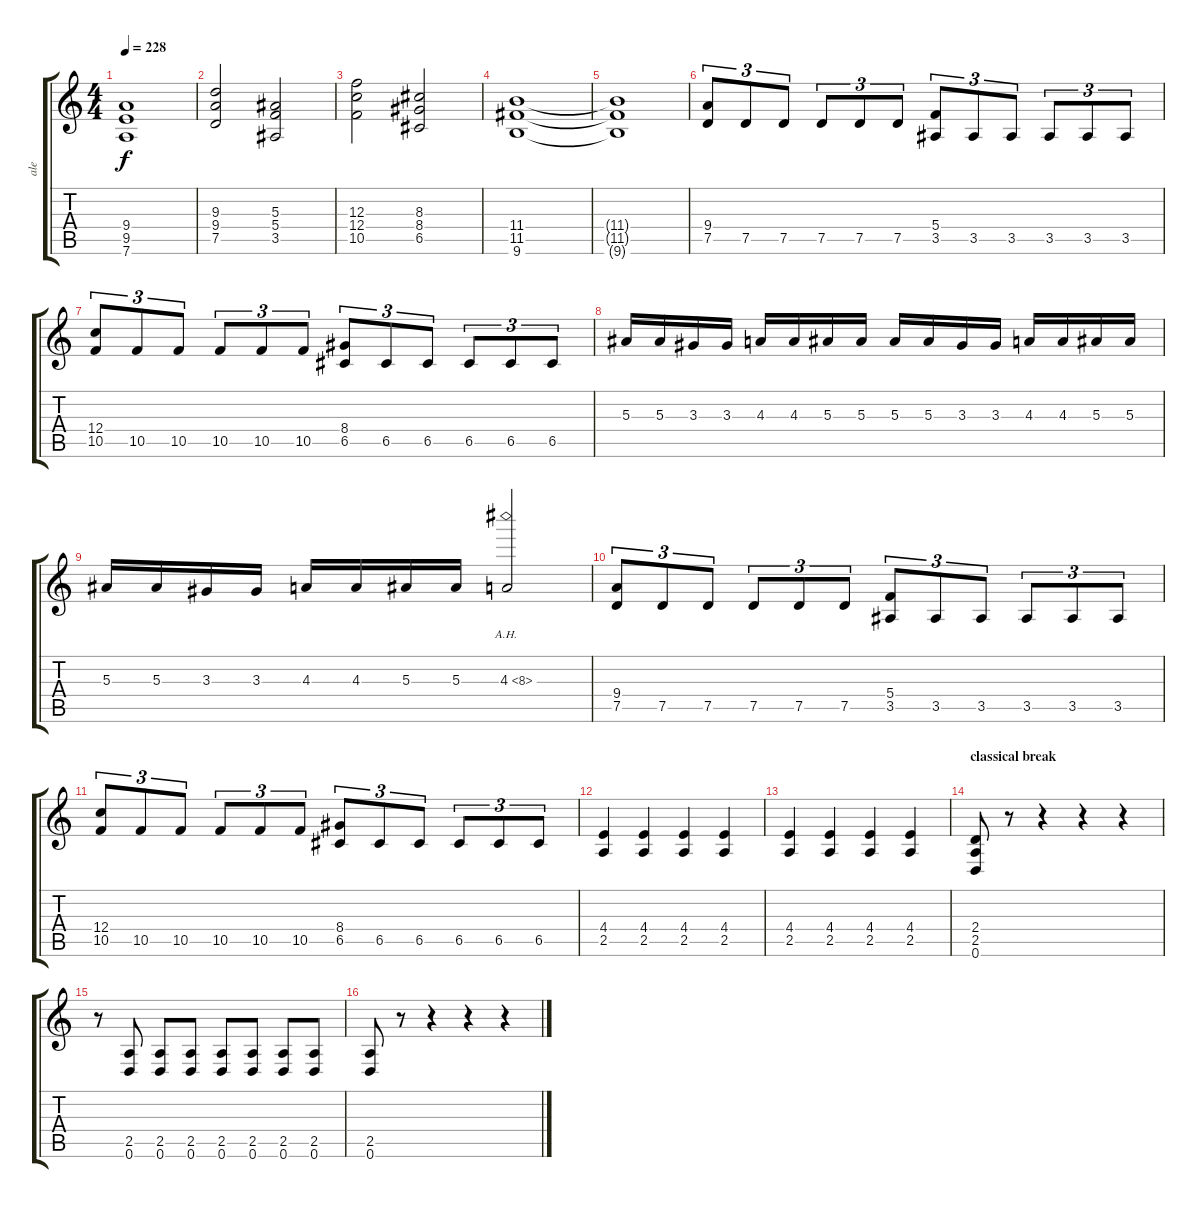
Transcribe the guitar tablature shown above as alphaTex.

\track ("ale" "ale") {instrument overdrivenguitar}
\staff {score tabs}
\tuning (D4 A3 F3 C3 G2 D2) {hide}
\ts (4 4)
\tempo 228
\clef g2
\ks c
(9.4{t} 9.5{t} 7.6{t}).1{dy f} |
(9.3 9.4 7.5).2 (5.3 5.4 3.5).2 |
(12.3 12.4 10.5).2 (8.3 8.4 6.5).2 |
(11.4 11.5 9.6).1 |
(11.4{t} 11.5{t} 9.6{t}).1 |
(9.4 7.5).8{tu (3 2)} 7.5.8{tu (3 2)} 7.5.8{tu (3 2)} 7.5.8{tu (3 2)} 7.5.8{tu (3 2)} 7.5.8{tu (3 2)} (5.4 3.5).8{tu (3 2)} 3.5.8{tu (3 2)} 3.5.8{tu (3 2)} 3.5.8{tu (3 2)} 3.5.8{tu (3 2)} 3.5.8{tu (3 2)} |
(12.4 10.5).8{tu (3 2)} 10.5.8{tu (3 2)} 10.5.8{tu (3 2)} 10.5.8{tu (3 2)} 10.5.8{tu (3 2)} 10.5.8{tu (3 2)} (8.4 6.5).8{tu (3 2)} 6.5.8{tu (3 2)} 6.5.8{tu (3 2)} 6.5.8{tu (3 2)} 6.5.8{tu (3 2)} 6.5.8{tu (3 2)} |
5.3.16 5.3.16 3.3.16 3.3.16 4.3.16 4.3.16 5.3.16 5.3.16 5.3.16 5.3.16 3.3.16 3.3.16 4.3.16 4.3.16 5.3.16 5.3.16 |
5.3.16 5.3.16 3.3.16 3.3.16 4.3.16 4.3.16 5.3.16 5.3.16 4.3{ah 4}.2 |
(9.4 7.5).8{tu (3 2)} 7.5.8{tu (3 2)} 7.5.8{tu (3 2)} 7.5.8{tu (3 2)} 7.5.8{tu (3 2)} 7.5.8{tu (3 2)} (5.4 3.5).8{tu (3 2)} 3.5.8{tu (3 2)} 3.5.8{tu (3 2)} 3.5.8{tu (3 2)} 3.5.8{tu (3 2)} 3.5.8{tu (3 2)} |
(12.4 10.5).8{tu (3 2)} 10.5.8{tu (3 2)} 10.5.8{tu (3 2)} 10.5.8{tu (3 2)} 10.5.8{tu (3 2)} 10.5.8{tu (3 2)} (8.4 6.5).8{tu (3 2)} 6.5.8{tu (3 2)} 6.5.8{tu (3 2)} 6.5.8{tu (3 2)} 6.5.8{tu (3 2)} 6.5.8{tu (3 2)} |
(4.4 2.5).4 (4.4 2.5).4 (4.4 2.5).4 (4.4 2.5).4 |
(4.4 2.5).4 (4.4 2.5).4 (4.4 2.5).4 (4.4 2.5).4 |
\section ("" "classical break")
(2.4 2.5 0.6).8 r.8 r.4 r.4 r.4 |
r.8 (2.5 0.6).8 (2.5 0.6).8 (2.5 0.6).8 (2.5 0.6).8 (2.5 0.6).8 (2.5 0.6).8 (2.5 0.6).8 |
(2.5 0.6).8 r.8 r.4 r.4 r.4
